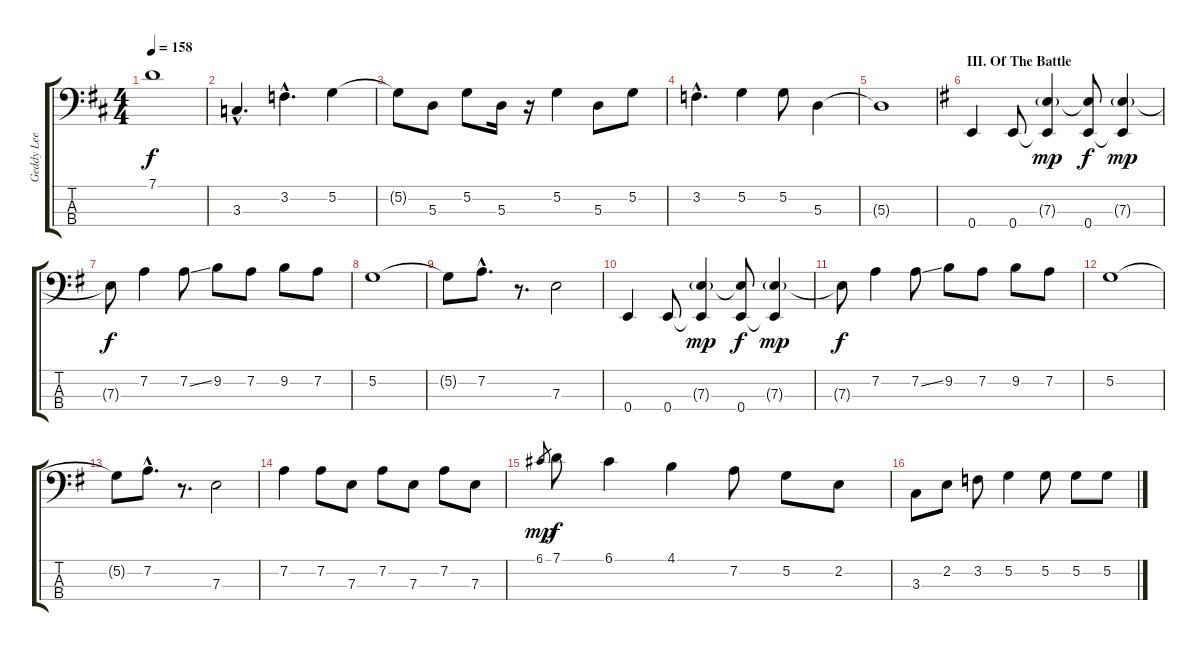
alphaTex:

\track ("Geddy Lee (bass)" "Geddy Lee ") {instrument electricbassfinger}
\staff {score tabs}
\tuning (G2 D2 A1 E1) {hide}
\ts (4 4)
\tempo 158
\clef f4
\ks d
7.1{t}.1{dy f} |
3.3{hac}.4{d} 3.2{hac}.4{d} 5.2.4 |
5.2{t}.8 5.3.8 5.2.8 5.3.16 r.16 5.2.4 5.3.8 5.2.8 |
3.2{hac}.4{d} 5.2.4 5.2.8 5.3.4 |
5.3{t}.1 |
\section ("" "III. Of The Battle")
\ks eminor
0.4.4 0.4.8 (7.3{g} 0.4{t}).4{dy mp} (7.3{t} 0.4).8{dy f} (7.3{g} 0.4{t}).4{dy mp} |
7.3{t}.8{dy f} 7.2.4 7.2{ss}.8 9.2.8 7.2.8 9.2.8 7.2.8 |
5.2.1 |
5.2{t}.8 7.2{hac}.8{d} r.8{d} 7.3.2 |
0.4.4 0.4.8 (7.3{g} 0.4{t}).4{dy mp} (7.3{t} 0.4).8{dy f} (7.3{g} 0.4{t}).4{dy mp} |
7.3{t}.8{dy f} 7.2.4 7.2{ss}.8 9.2.8 7.2.8 9.2.8 7.2.8 |
5.2.1 |
5.2{t}.8 7.2{hac}.8{d} r.8{d} 7.3.2 |
7.2.4 7.2.8 7.3.8 7.2.8 7.3.8 7.2.8 7.3.8 |
6.1.8{gr dy mp} 7.1.8{dy f} 6.1.4 4.1.4 7.2.8 5.2.8 2.2.8 |
3.3.8 2.2.8 3.2.8 5.2.4 5.2.8 5.2.8 5.2.8
